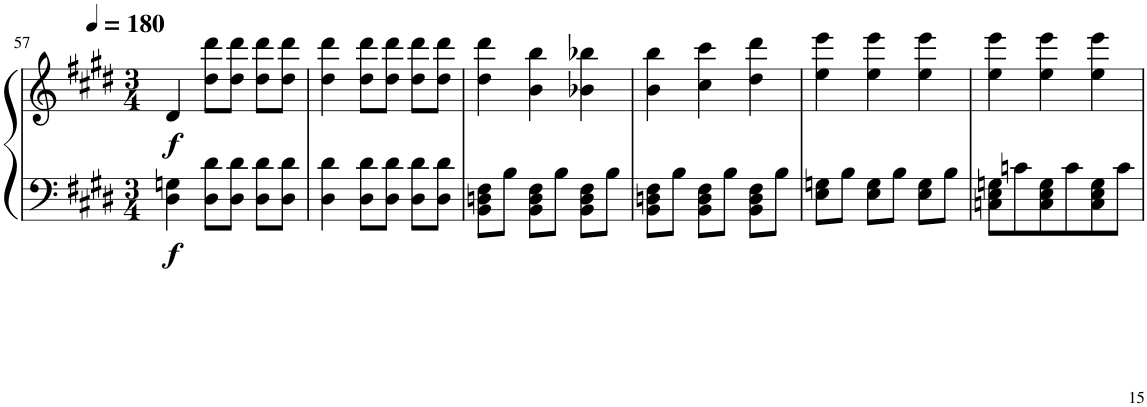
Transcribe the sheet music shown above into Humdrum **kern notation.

**kern	**dynam	**kern	**dynam
*part2	*part2	*part1	*part1
*staff2	*staff2	*staff1	*staff1
*I"Piano	*	*I"Piano	*
!!LO:PB:g=z
*clefF4	*	*clefG2	*
*k[f#c#g#d#]	*	*k[f#c#g#d#]	*
*M3/4	*	*M3/4	*
*MM180	*	*MM180	*
=57	=57	=57	=57
!	!LO:DY:b	!	!LO:DY:b
4D#\ 4Gn\	f	4d#/	f
8D#\ 8d#\L	.	8dd#\ 8ddd#\L	.
8D#\ 8d#\J	.	8dd#\ 8ddd#\J	.
8D#\ 8d#\L	.	8dd#\ 8ddd#\L	.
8D#\ 8d#\J	.	8dd#\ 8ddd#\J	.
=58	=58	=58	=58
4D#\ 4d#\	.	4dd#\ 4ddd#\	.
8D#\ 8d#\L	.	8dd#\ 8ddd#\L	.
8D#\ 8d#\J	.	8dd#\ 8ddd#\J	.
8D#\ 8d#\L	.	8dd#\ 8ddd#\L	.
8D#\ 8d#\J	.	8dd#\ 8ddd#\J	.
=59	=59	=59	=59
8BB\ 8Dn\ 8F#\L	.	4dd#\ 4ddd#\	.
8B\J	.	.	.
8BB\ 8D\ 8F#\L	.	4b\ 4bb\	.
8B\J	.	.	.
8BB\ 8D\ 8F#\L	.	4b-X\ 4bb-X\	.
8B\J	.	.	.
=60	=60	=60	=60
8BB\ 8Dn\ 8F#\L	.	4b\ 4bb\	.
8B\J	.	.	.
8BB\ 8D\ 8F#\L	.	4cc#\ 4ccc#\	.
8B\J	.	.	.
8BB\ 8D\ 8F#\L	.	4dd#\ 4ddd#\	.
8B\J	.	.	.
=61	=61	=61	=61
8E\ 8Gn\L	.	4ee\ 4eee\	.
8B\J	.	.	.
8E\ 8G\L	.	4ee\ 4eee\	.
8B\J	.	.	.
8E\ 8G\L	.	4ee\ 4eee\	.
8B\J	.	.	.
=62	=62	=62	=62
8Cn\ 8E\ 8Gn\L	.	4ee\ 4eee\	.
8cn\	.	.	.
8C\ 8E\ 8G\	.	4ee\ 4eee\	.
8c\	.	.	.
8C\ 8E\ 8G\	.	4ee\ 4eee\	.
8c\J	.	.	.
=	=	=	=
*-	*-	*-	*-
